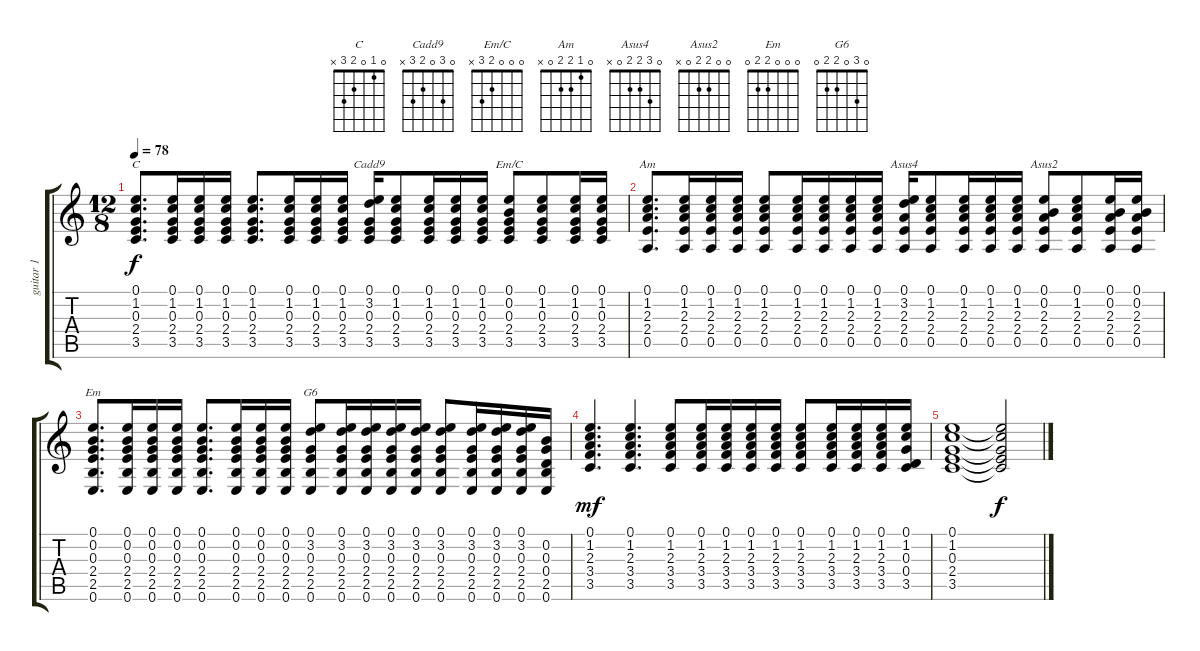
\track ("guitar 1" "guitar 1") {instrument acousticguitarsteel}
\staff {score tabs}
\tuning (E4 B3 G3 D3 A2 E2) {hide}
\chord ("C" 0 1 0 2 3 x)
\chord ("Cadd9" 0 3 0 2 3 x)
\chord ("Em/C" 0 0 0 2 3 x)
\chord ("Am" 0 1 2 2 0 x)
\chord ("Asus4" 0 3 2 2 0 x)
\chord ("Asus2" 0 0 2 2 0 x)
\chord ("Em" 0 0 0 2 2 0)
\chord ("G6" 0 3 0 2 2 0)
\ts (12 8)
\tempo 78
\clef g2
\ks c
(0.1 1.2 0.3 2.4 3.5).8{d ch "C" dy f} (0.1 1.2 0.3 2.4 3.5).16 (0.1 1.2 0.3 2.4 3.5).16 (0.1 1.2 0.3 2.4 3.5).16 (0.1 1.2 0.3 2.4 3.5).8{d} (0.1 1.2 0.3 2.4 3.5).16 (0.1 1.2 0.3 2.4 3.5).16 (0.1 1.2 0.3 2.4 3.5).16 (0.1 3.2 0.3 2.4 3.5).16{ch "Cadd9"} (0.1 1.2 0.3 2.4 3.5).8 (0.1 1.2 0.3 2.4 3.5).16 (0.1 1.2 0.3 2.4 3.5).16 (0.1 1.2 0.3 2.4 3.5).16 (0.1 0.2 0.3 2.4 3.5).8{ch "Em/C"} (0.1 1.2 0.3 2.4 3.5).8 (0.1 1.2 0.3 2.4 3.5).16 (0.1 1.2 0.3 2.4 3.5).16 |
(0.1 1.2 2.3 2.4 0.5).8{d ch "Am"} (0.1 1.2 2.3 2.4 0.5).16 (0.1 1.2 2.3 2.4 0.5).16 (0.1 1.2 2.3 2.4 0.5).16 (0.1 1.2 2.3 2.4 0.5).8 (0.1 1.2 2.3 2.4 0.5).16 (0.1 1.2 2.3 2.4 0.5).16 (0.1 1.2 2.3 2.4 0.5).16 (0.1 1.2 2.3 2.4 0.5).16 (0.1 3.2 2.3 2.4 0.5).16{ch "Asus4"} (0.1 1.2 2.3 2.4 0.5).8 (0.1 1.2 2.3 2.4 0.5).16 (0.1 1.2 2.3 2.4 0.5).16 (0.1 1.2 2.3 2.4 0.5).16 (0.1 0.2 2.3 2.4 0.5).8{ch "Asus2"} (0.1 1.2 2.3 2.4 0.5).8 (0.1 0.2 2.3 2.4 0.5).16 (0.1 0.2 2.3 2.4 0.5).16 |
(0.1 0.2 0.3 2.4 2.5 0.6).8{d ch "Em"} (0.1 0.2 0.3 2.4 2.5 0.6).16 (0.1 0.2 0.3 2.4 2.5 0.6).16 (0.1 0.2 0.3 2.4 2.5 0.6).16 (0.1 0.2 0.3 2.4 2.5 0.6).8{d} (0.1 0.2 0.3 2.4 2.5 0.6).16 (0.1 0.2 0.3 2.4 2.5 0.6).16 (0.1 0.2 0.3 2.4 2.5 0.6).16 (0.1 3.2 0.3 2.4 2.5 0.6).8{ch "G6"} (0.1 3.2 0.3 2.4 2.5 0.6).16 (0.1 3.2 0.3 2.4 2.5 0.6).16 (0.1 3.2 0.3 2.4 2.5 0.6).16 (0.1 3.2 0.3 2.4 2.5 0.6).16 (0.1 3.2 0.3 2.4 2.5 0.6).8 (0.1 3.2 0.3 2.4 2.5 0.6).16 (0.1 3.2 0.3 2.4 2.5 0.6).16 (0.1 3.2 0.3 2.4 2.5 0.6).16 (0.2 0.3 0.4 2.5 0.6).16 |
(0.1 1.2 2.3 3.4 3.5).4{d dy mf} (0.1 1.2 2.3 3.4 3.5).4{d} (0.1 1.2 2.3 3.4 3.5).8 (0.1 1.2 2.3 3.4 3.5).16 (0.1 1.2 2.3 3.4 3.5).16 (0.1 1.2 2.3 3.4 3.5).16 (0.1 1.2 2.3 3.4 3.5).16 (0.1 1.2 2.3 3.4 3.5).8 (0.1 1.2 2.3 3.4 3.5).16 (0.1 1.2 2.3 3.4 3.5).16 (0.1 1.2 2.3 3.4 3.5).16 (0.1 1.2 0.3 0.4 3.5).16 |
(0.1 1.2 0.3 2.4 3.5).1 (0.1{t} 1.2{t} 0.3{t} 2.4{t} 3.5{t}).2{dy f}
